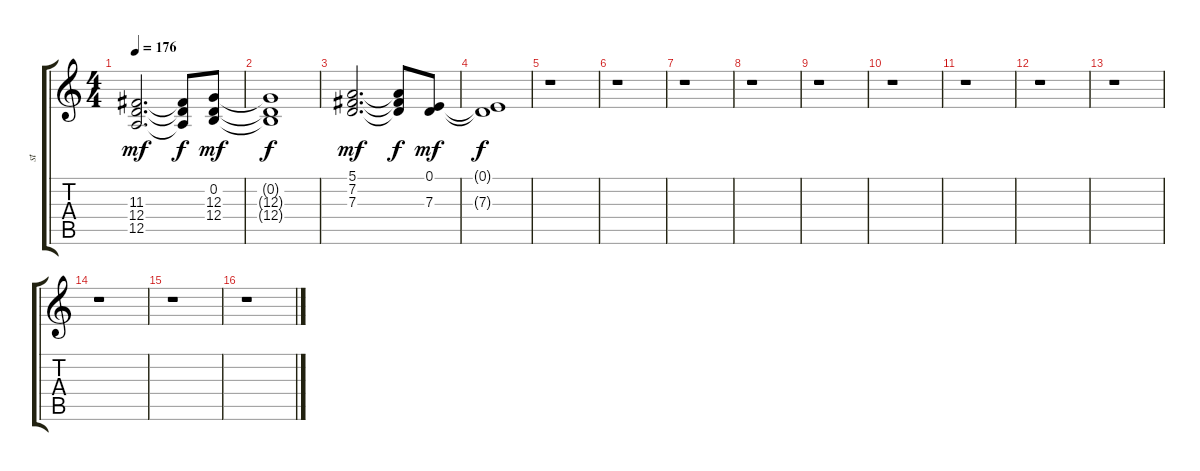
\track ("st" "st") {instrument violin}
\staff {score tabs}
\tuning (E4 B3 G3 D3 A2 E2) {hide}
\ts (4 4)
\tempo 176
\clef g2
\ks c
(11.3 12.4 12.5).2{d dy mf} (11.3{t} 12.4{t} 12.5{t}).8{dy f} (0.2 12.3 12.4).8{dy mf} |
(0.2{t} 12.3{t} 12.4{t}).1{dy f} |
(5.1 7.2 7.3).2{d dy mf} (5.1{t} 7.2{t} 7.3{t}).8{dy f} (0.1 7.3).8{dy mf} |
(0.1{t} 7.3{t}).1{dy f} |
r.1 |
r.1 |
r.1 |
r.1 |
r.1 |
r.1 |
r.1 |
r.1 |
r.1 |
r.1 |
r.1 |
r.1
